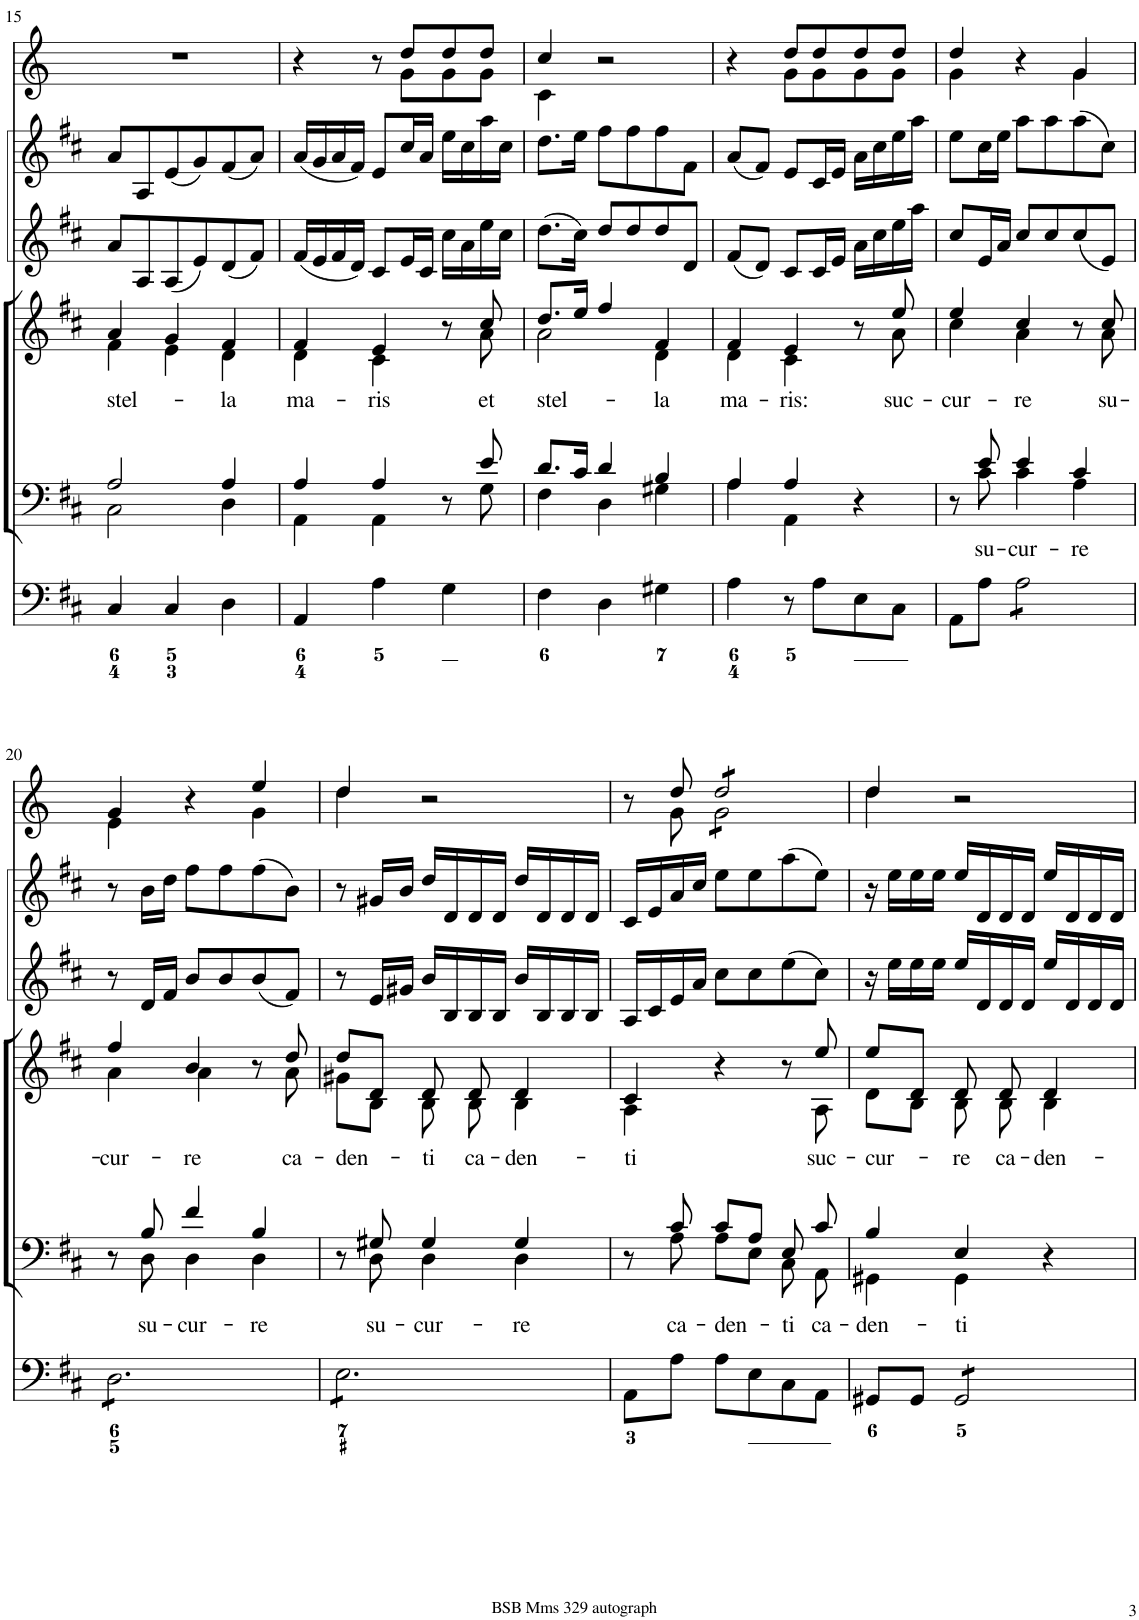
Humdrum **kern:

**kern	**kern	**text	**kern	**text	**kern	**kern	**kern
*part6	*part5	*part5	*part4	*part4	*part3	*part2	*part1
*staff6	*staff5	*staff5	*staff4	*staff4	*staff3	*staff2	*staff1
*I"Organ	*I"Voice	*	*I"Voice	*	*I"Violin	*I"Violini	*I"Clarini in D
*	*	*	*	*	*I'Vln	*I'Vln	*
!!LO:PB:g=z
*clefF4	*clefF4	*	*clefG2	*	*clefG2	*clefG2	*clefG2
*	*	*	*	*	*	*	*Trd-1c-2
*k[f#c#]	*k[f#c#]	*	*k[f#c#]	*	*k[f#c#]	*k[f#c#]	*k[]
*M3/4	*M3/4	*	*M3/4	*	*M3/4	*M3/4	*M3/4
=15	=15	=15	=15	=15	=15	=15	=15
*	*^	*	*	*	*	*	*
!	!	!	!	!	!LO:LY:b	!	!	!
*	*	*	*	*^	*	*	*	*
4C#/	2A/	2C#\	.	4a/	4f#\	stel-	8a/L	8a/L	2.r
.	.	.	.	.	.	.	8A/	8A/	.
4C#/	.	.	.	4g/	4e\	.	(8A/	(8e/	.
.	.	.	.	.	.	.	8e/)	8g/)	.
!	!	!	!	!	!	!LO:LY:b	!	!	!
4D\	4A/	4D\	.	4f#/	4d\	-la	(8d/	(8f#/	.
.	.	.	.	.	.	.	8f#/J)	8a/J)	.
=16	=16	=16	=16	=16	=16	=16	=16	=16	=16
!	!	!	!	!	!	!LO:LY:b	!	!	!
*	*	*	*	*	*	*	*	*	*^
4AA/	4A/	4AA\	.	4f#/	4d\	ma-	(16f#/LL	(16a/LL	4r	4.ryy
.	.	.	.	.	.	.	16e/	16g/	.	.
.	.	.	.	.	.	.	16f#/	16a/	.	.
.	.	.	.	.	.	.	16d/JJ)	16f#/JJ)	.	.
!	!	!	!	!	!	!LO:LY:b	!	!	!	!
4A\	4A/	4AA\	.	4e/	4c#\	-ris	8c#/L	8e/L	8r	.
.	.	.	.	.	.	.	16e/L	16cc#/L	8dd/L	8g\L
.	.	.	.	.	.	.	16c#/JJ	16a/JJ	.	.
4G\	8r	8ryy	.	8r	8ryy	.	16cc#\LL	16ee\LL	8dd/	8g\
.	.	.	.	.	.	.	16a\	16cc#\	.	.
!	!	!	!	!	!	!LO:LY:b	!	!	!	!
.	8e/	8G\	.	8cc#/	8a\	et	16ee\	16aa\	8dd/J	8g\J
.	.	.	.	.	.	.	16cc#\JJ	16cc#\JJ	.	.
=17	=17	=17	=17	=17	=17	=17	=17	=17	=17	=17
!	!	!	!	!	!	!LO:LY:b	!	!	!	!
4F#\	8.d/L	4F#\	.	8.dd/L	2a\	stel-	(8.dd\L	8.dd\L	4cc/	4c\
.	16c#/Jk	.	.	16ee/Jk	.	.	16cc#\Jk)	16ee\Jk	.	.
4D\	4d/	4D\	.	4ff#/	.	.	8dd/L	8ff#\L	2r	2ryy
.	.	.	.	.	.	.	8dd/	8ff#\	.	.
!	!	!	!	!	!	!LO:LY:b	!	!	!	!
4G#X\	4B/	4G#X\	.	4f#/	4d\	-la	8dd/	8ff#\	.	.
.	.	.	.	.	.	.	8d/J	8f#\J	.	.
=18	=18	=18	=18	=18	=18	=18	=18	=18	=18	=18
!	!	!	!	!	!	!LO:LY:b	!	!	!	!
4A\	4A/	4A\	.	4f#/	4d\	ma-	(8f#/L	(8a/L	4r	4ryy
.	.	.	.	.	.	.	8d/J)	8f#/J)	.	.
!	!	!	!	!	!	!LO:LY:b	!	!	!	!
8r	4A/	4AA\	.	4e/	4c#\	-ris:	8c#/L	8e/L	8dd/L	8g\L
8A\L	.	.	.	.	.	.	16c#/L	16c#/L	8dd/	8g\
.	.	.	.	.	.	.	16e/JJ	16e/JJ	.	.
8E\	4r	4ryy	.	8r	8ryy	.	16a\LL	16a\LL	8dd/	8g\
.	.	.	.	.	.	.	16cc#\	16cc#\	.	.
!	!	!	!	!	!	!LO:LY:b	!	!	!	!
8C#\J	.	.	.	8ee/	8a\	suc-	16ee\	16ee\	8dd/J	8g\J
.	.	.	.	.	.	.	16aa\JJ	16aa\JJ	.	.
=19	=19	=19	=19	=19	=19	=19	=19	=19	=19	=19
!	!	!	!	!	!	!LO:LY:b	!	!	!	!
8AA\L	8r	8ryy	.	4ee/	4cc#\	-cur-	8cc#/L	8ee\L	4dd/	4g\
!	!	!	!LO:LY:b	!	!	!	!	!	!	!
8A\J	8e/	8c#\	su-	.	.	.	16e/L	16cc#\L	.	.
.	.	.	.	.	.	.	16a/JJ	16ee\JJ	.	.
!	!	!	!LO:LY:b	!	!	!LO:LY:b	!	!	!	!
*tremolo	*	*	*	*	*	*	*	*	*	*
8A\L	4e/	4c#\	-cur-	4cc#/	4a\	-re	8cc#/L	8aa\L	4r	4ryy
8A\	.	.	.	.	.	.	8cc#/	8aa\	.	.
!	!	!	!LO:LY:b	!	!	!	!	!	!	!
8A\	4c#/	4A\	-re	8r	8ryy	.	(8cc#/	(8aa\	4g/	4g\
!	!	!	!	!	!	!LO:LY:b	!	!	!	!
8A\J	.	.	.	8cc#/	8a\	su-	8e/J)	8cc#\J)	.	.
!!LO:LB:g=z	!!
=20	=20	=20	=20	=20	=20	=20	=20	=20	=20	=20
!	!	!	!	!	!	!LO:LY:b	!	!	!	!
8D\L	8r	8ryy	.	4ff#/	4a\	-cur-	8r	8r	4g/	4e\
!	!	!	!LO:LY:b	!	!	!	!	!	!	!
8D\	8B/	8D\	su-	.	.	.	16d/LL	16b\LL	.	.
.	.	.	.	.	.	.	16f#/JJ	16dd\JJ	.	.
!	!	!	!LO:LY:b	!	!	!LO:LY:b	!	!	!	!
8D\	4f#/	4D\	-cur-	4b/	4a\	-re	8b/L	8ff#\L	4r	4ryy
8D\	.	.	.	.	.	.	8b/	8ff#\	.	.
!	!	!	!LO:LY:b	!	!	!	!	!	!	!
8D\	4B/	4D\	-re	8r	8ryy	.	(8b/	(8ff#\	4ee/	4g\
!	!	!	!	!	!	!LO:LY:b	!	!	!	!
8D\J	.	.	.	8dd/	8a\	ca-	8f#/J)	8b\J)	.	.
=21	=21	=21	=21	=21	=21	=21	=21	=21	=21	=21
!	!	!	!	!	!	!LO:LY:b	!	!	!	!
8E\L	8r	8ryy	.	8dd/L	8g#X\L	-den-	8r	8r	4dd/	4dd\
!	!	!	!LO:LY:b	!	!	!	!	!	!	!
8E\	8G#X/	8D\	su-	8d/J	8B\J	.	16e/LL	16g#X/LL	.	.
.	.	.	.	.	.	.	16g#X/JJ	16b/JJ	.	.
!	!	!	!LO:LY:b	!	!	!LO:LY:b	!	!	!	!
8E\	4G#/	4D\	-cur-	8d/	8B\	-ti	16b/LL	16dd/LL	2r	2ryy
.	.	.	.	.	.	.	16B/	16d/	.	.
!	!	!	!	!	!	!LO:LY:b	!	!	!	!
8E\	.	.	.	8d/	8B\	ca-	16B/	16d/	.	.
.	.	.	.	.	.	.	16B/JJ	16d/JJ	.	.
!	!	!	!LO:LY:b	!	!	!LO:LY:b	!	!	!	!
8E\	4G#/	4D\	-re	4d/	4B\	-den-	16b/LL	16dd/LL	.	.
.	.	.	.	.	.	.	16B/	16d/	.	.
8E\J	.	.	.	.	.	.	16B/	16d/	.	.
*Xtremolo	*	*	*	*	*	*	*	*	*	*
.	.	.	.	.	.	.	16B/JJ	16d/JJ	.	.
=22	=22	=22	=22	=22	=22	=22	=22	=22	=22	=22
!	!	!	!	!	!	!LO:LY:b	!	!	!	!
8AA\L	8r	8ryy	.	4c#/	4A\	-ti	16A/LL	16c#/LL	8r	8ryy
.	.	.	.	.	.	.	16c#/	16e/	.	.
!	!	!	!LO:LY:b	!	!	!	!	!	!	!
8A\J	8c#/	8A\	ca-	.	.	.	16e/	16a/	8dd/	8g\
.	.	.	.	.	.	.	16a/JJ	16cc#/JJ	.	.
!	!	!	!LO:LY:b	!	!	!	!	!	!	!
*	*	*	*	*	*	*	*	*	*tremolo	*
8A\L	8c#/L	8A\L	-den-	4r	4.ryy	.	8cc#\L	8ee\L	8dd/L	8g\L
8E\	8A/J	8E\J	.	.	.	.	8cc#\	8ee\	8dd/	8g\
!	!	!	!LO:LY:b	!	!	!	!	!	!	!
8C#\	8E/	8C#\	-ti	8r	.	.	(8ee\	(8aa\	8dd/	8g\
!	!	!	!LO:LY:b	!	!	!LO:LY:b	!	!	!	!
8AA\J	8c#/	8AA\	ca-	8ee/	8A\	suc-	8cc#\J)	8ee\J)	8dd/J	8g\J
*	*	*	*	*	*	*	*	*	*Xtremolo	*
=23	=23	=23	=23	=23	=23	=23	=23	=23	=23	=23
!	!	!	!LO:LY:b	!	!	!LO:LY:b	!	!	!	!
8GG#X/L	4B/	4GG#X\	-den-	8ee/L	8d\L	-cur-	16r	16r	4dd/	4dd\
.	.	.	.	.	.	.	16ee\LL	16ee\LL	.	.
8GG#/J	.	.	.	8d/J	8B\J	.	16ee\	16ee\	.	.
.	.	.	.	.	.	.	16ee\JJ	16ee\JJ	.	.
!	!	!	!LO:LY:b	!	!	!LO:LY:b	!	!	!	!
*tremolo	*	*	*	*	*	*	*	*	*	*
8GG#/L	4E/	4GG#\	-ti	8d/	8B\	-re	16ee/LL	16ee/LL	2r	2ryy
.	.	.	.	.	.	.	16d/	16d/	.	.
!	!	!	!	!	!	!LO:LY:b	!	!	!	!
8GG#/	.	.	.	8d/	8B\	ca-	16d/	16d/	.	.
.	.	.	.	.	.	.	16d/JJ	16d/JJ	.	.
!	!	!	!	!	!	!LO:LY:b	!	!	!	!
8GG#/	4r	4ryy	.	4d/	4B\	-den-	16ee/LL	16ee/LL	.	.
.	.	.	.	.	.	.	16d/	16d/	.	.
8GG#/J	.	.	.	.	.	.	16d/	16d/	.	.
*Xtremolo	*	*	*	*	*	*	*	*	*	*
.	.	.	.	.	.	.	16d/JJ	16d/JJ	.	.
*	*v	*v	*	*	*	*	*	*	*v	*v
*	*	*	*v	*v	*	*	*	*
=	=	=	=	=	=	=	=
*-	*-	*-	*-	*-	*-	*-	*-
